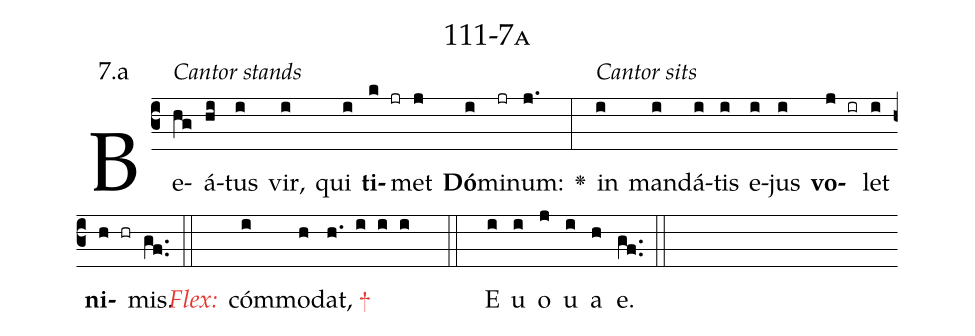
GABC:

name: 111-7a;
annotation: 7.a;
%%
(c3)Be(hg[alt:Cantor stands])á(hi)tus(i) vir,(i) qui(i) <b>ti</b>(k jr)met(j) <b>Dó</b>(i)mi(jr)num:(j.) <v>\greheightstar</v>(:) in(i[alt:Cantor sits]) man(i)dá(i)tis(i) e(i)jus(i) <b>vo</b>(j ir)let(i) <b>ni</b>(h hr)mis.(gf..) (::)
<c><i>Flex:</i></c>()  cóm(i)mo(h)dat, <c>+</c>(h. i i i  ::) E(i) u(i) o(j) u(i) a(h) e.(gf..) (::)
